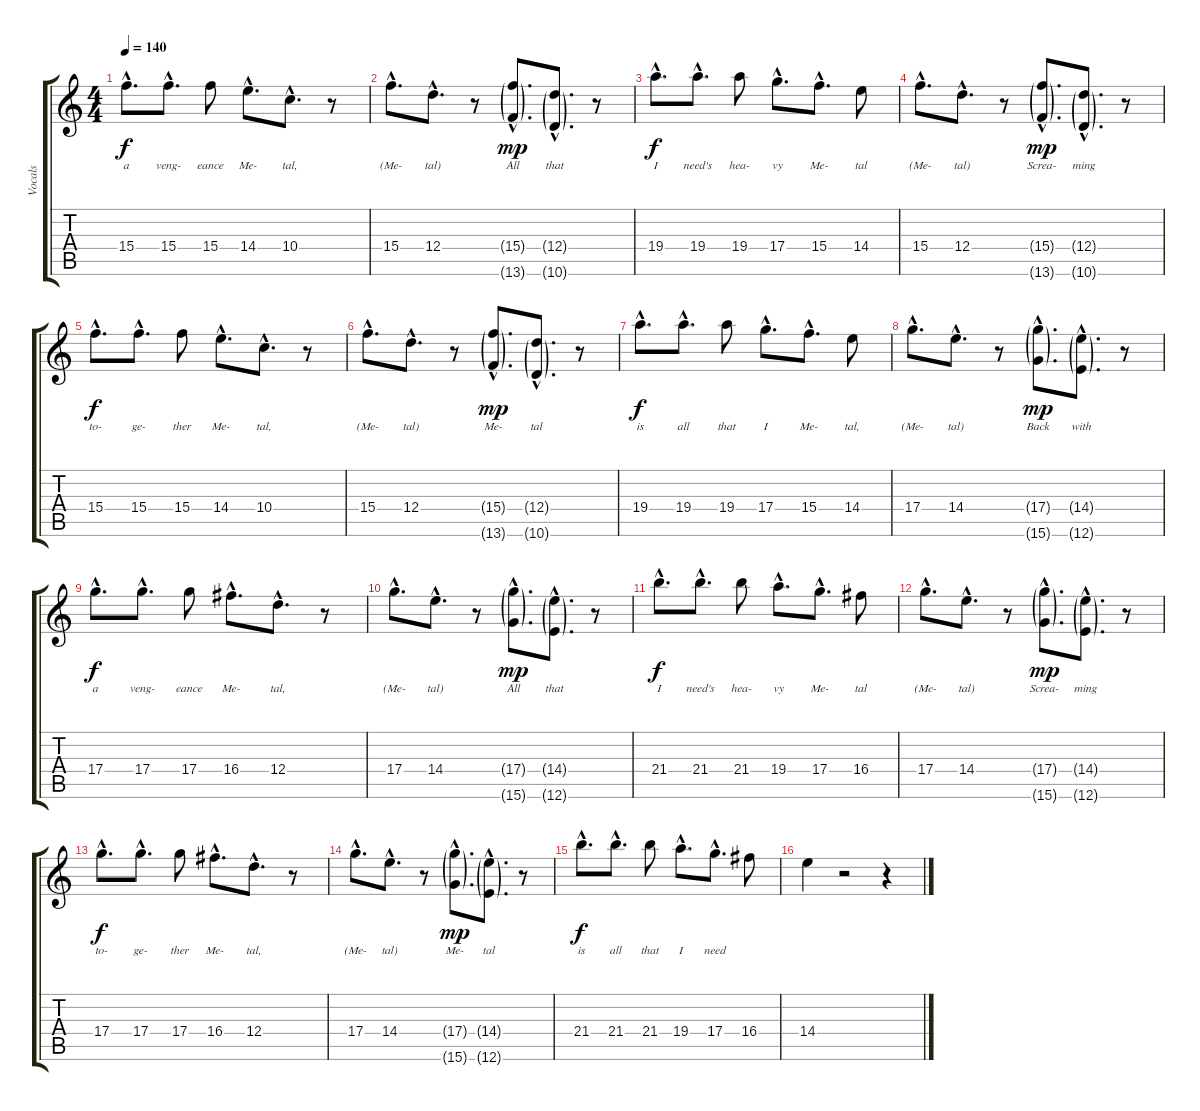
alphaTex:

\track ("Vocals" "Vocals") {instrument overdrivenguitar}
\staff {score tabs}
\tuning (E4 B3 G3 D3 A2 E2) {hide}
\ts (4 4)
\tempo 140
\clef g2
\ks c
15.4{hac}.8{d lyrics (0 "a") lyrics (1 "") lyrics (2 "") lyrics (3 "") lyrics (4 "") dy f} 15.4{hac}.8{d lyrics (0 "veng-") lyrics (1 "") lyrics (2 "") lyrics (3 "") lyrics (4 "")} 15.4.8{lyrics (0 "eance") lyrics (1 "") lyrics (2 "") lyrics (3 "") lyrics (4 "")} 14.4{hac}.8{d lyrics (0 "Me-") lyrics (1 "") lyrics (2 "") lyrics (3 "") lyrics (4 "")} 10.4{hac}.8{d lyrics (0 "tal,") lyrics (1 "") lyrics (2 "") lyrics (3 "") lyrics (4 "")} r.8 |
15.4{hac}.8{d lyrics (0 "(Me-") lyrics (1 "") lyrics (2 "") lyrics (3 "") lyrics (4 "")} 12.4{hac}.8{d lyrics (0 "tal)") lyrics (1 "") lyrics (2 "") lyrics (3 "") lyrics (4 "")} r.8 (15.4{g hac} 13.6{g hac}).8{d lyrics (0 "All") lyrics (1 "") lyrics (2 "") lyrics (3 "") lyrics (4 "") dy mp} (12.4{g hac} 10.6{g hac}).8{d lyrics (0 "that") lyrics (1 "") lyrics (2 "") lyrics (3 "") lyrics (4 "")} r.8 |
19.4{hac}.8{d lyrics (0 "I") lyrics (1 "") lyrics (2 "") lyrics (3 "") lyrics (4 "") dy f} 19.4{hac}.8{d lyrics (0 "need's") lyrics (1 "") lyrics (2 "") lyrics (3 "") lyrics (4 "")} 19.4.8{lyrics (0 "hea-") lyrics (1 "") lyrics (2 "") lyrics (3 "") lyrics (4 "")} 17.4{hac}.8{d lyrics (0 "vy") lyrics (1 "") lyrics (2 "") lyrics (3 "") lyrics (4 "")} 15.4{hac}.8{d lyrics (0 "Me-") lyrics (1 "") lyrics (2 "") lyrics (3 "") lyrics (4 "")} 14.4.8{lyrics (0 "tal") lyrics (1 "") lyrics (2 "") lyrics (3 "") lyrics (4 "")} |
15.4{hac}.8{d lyrics (0 "(Me-") lyrics (1 "") lyrics (2 "") lyrics (3 "") lyrics (4 "")} 12.4{hac}.8{d lyrics (0 "tal)") lyrics (1 "") lyrics (2 "") lyrics (3 "") lyrics (4 "")} r.8 (15.4{g hac} 13.6{g hac}).8{d lyrics (0 "Screa-") lyrics (1 "") lyrics (2 "") lyrics (3 "") lyrics (4 "") dy mp} (12.4{g hac} 10.6{g hac}).8{d lyrics (0 "ming") lyrics (1 "") lyrics (2 "") lyrics (3 "") lyrics (4 "")} r.8 |
15.4{hac}.8{d lyrics (0 "to-") lyrics (1 "") lyrics (2 "") lyrics (3 "") lyrics (4 "") dy f} 15.4{hac}.8{d lyrics (0 "ge-") lyrics (1 "") lyrics (2 "") lyrics (3 "") lyrics (4 "")} 15.4.8{lyrics (0 "ther") lyrics (1 "") lyrics (2 "") lyrics (3 "") lyrics (4 "")} 14.4{hac}.8{d lyrics (0 "Me-") lyrics (1 "") lyrics (2 "") lyrics (3 "") lyrics (4 "")} 10.4{hac}.8{d lyrics (0 "tal,") lyrics (1 "") lyrics (2 "") lyrics (3 "") lyrics (4 "")} r.8 |
15.4{hac}.8{d lyrics (0 "(Me-") lyrics (1 "") lyrics (2 "") lyrics (3 "") lyrics (4 "")} 12.4{hac}.8{d lyrics (0 "tal)") lyrics (1 "") lyrics (2 "") lyrics (3 "") lyrics (4 "")} r.8 (15.4{g hac} 13.6{g hac}).8{d lyrics (0 "Me-") lyrics (1 "") lyrics (2 "") lyrics (3 "") lyrics (4 "") dy mp} (12.4{g hac} 10.6{g hac}).8{d lyrics (0 "tal") lyrics (1 "") lyrics (2 "") lyrics (3 "") lyrics (4 "")} r.8 |
19.4{hac}.8{d lyrics (0 "is") lyrics (1 "") lyrics (2 "") lyrics (3 "") lyrics (4 "") dy f} 19.4{hac}.8{d lyrics (0 "all") lyrics (1 "") lyrics (2 "") lyrics (3 "") lyrics (4 "")} 19.4.8{lyrics (0 "that") lyrics (1 "") lyrics (2 "") lyrics (3 "") lyrics (4 "")} 17.4{hac}.8{d lyrics (0 "I") lyrics (1 "") lyrics (2 "") lyrics (3 "") lyrics (4 "")} 15.4{hac}.8{d lyrics (0 "Me-") lyrics (1 "") lyrics (2 "") lyrics (3 "") lyrics (4 "")} 14.4.8{lyrics (0 "tal,") lyrics (1 "") lyrics (2 "") lyrics (3 "") lyrics (4 "")} |
17.4{hac}.8{d lyrics (0 "(Me-") lyrics (1 "") lyrics (2 "") lyrics (3 "") lyrics (4 "")} 14.4{hac}.8{d lyrics (0 "tal)") lyrics (1 "") lyrics (2 "") lyrics (3 "") lyrics (4 "")} r.8 (17.4{g hac} 15.6{g hac}).8{d lyrics (0 "Back") lyrics (1 "") lyrics (2 "") lyrics (3 "") lyrics (4 "") dy mp} (14.4{g hac} 12.6{g hac}).8{d lyrics (0 "with") lyrics (1 "") lyrics (2 "") lyrics (3 "") lyrics (4 "")} r.8 |
17.4{hac}.8{d lyrics (0 "a") lyrics (1 "") lyrics (2 "") lyrics (3 "") lyrics (4 "") dy f} 17.4{hac}.8{d lyrics (0 "veng-") lyrics (1 "") lyrics (2 "") lyrics (3 "") lyrics (4 "")} 17.4.8{lyrics (0 "eance") lyrics (1 "") lyrics (2 "") lyrics (3 "") lyrics (4 "")} 16.4{hac}.8{d lyrics (0 "Me-") lyrics (1 "") lyrics (2 "") lyrics (3 "") lyrics (4 "")} 12.4{hac}.8{d lyrics (0 "tal,") lyrics (1 "") lyrics (2 "") lyrics (3 "") lyrics (4 "")} r.8 |
17.4{hac}.8{d lyrics (0 "(Me-") lyrics (1 "") lyrics (2 "") lyrics (3 "") lyrics (4 "")} 14.4{hac}.8{d lyrics (0 "tal)") lyrics (1 "") lyrics (2 "") lyrics (3 "") lyrics (4 "")} r.8 (17.4{g hac} 15.6{g hac}).8{d lyrics (0 "All") lyrics (1 "") lyrics (2 "") lyrics (3 "") lyrics (4 "") dy mp} (14.4{g hac} 12.6{g hac}).8{d lyrics (0 "that") lyrics (1 "") lyrics (2 "") lyrics (3 "") lyrics (4 "")} r.8 |
21.4{hac}.8{d lyrics (0 "I") lyrics (1 "") lyrics (2 "") lyrics (3 "") lyrics (4 "") dy f} 21.4{hac}.8{d lyrics (0 "need's") lyrics (1 "") lyrics (2 "") lyrics (3 "") lyrics (4 "")} 21.4.8{lyrics (0 "hea-") lyrics (1 "") lyrics (2 "") lyrics (3 "") lyrics (4 "")} 19.4{hac}.8{d lyrics (0 "vy") lyrics (1 "") lyrics (2 "") lyrics (3 "") lyrics (4 "")} 17.4{hac}.8{d lyrics (0 "Me-") lyrics (1 "") lyrics (2 "") lyrics (3 "") lyrics (4 "")} 16.4.8{lyrics (0 "tal") lyrics (1 "") lyrics (2 "") lyrics (3 "") lyrics (4 "")} |
17.4{hac}.8{d lyrics (0 "(Me-") lyrics (1 "") lyrics (2 "") lyrics (3 "") lyrics (4 "")} 14.4{hac}.8{d lyrics (0 "tal)") lyrics (1 "") lyrics (2 "") lyrics (3 "") lyrics (4 "")} r.8 (17.4{g hac} 15.6{g hac}).8{d lyrics (0 "Screa-") lyrics (1 "") lyrics (2 "") lyrics (3 "") lyrics (4 "") dy mp} (14.4{g hac} 12.6{g hac}).8{d lyrics (0 "ming") lyrics (1 "") lyrics (2 "") lyrics (3 "") lyrics (4 "")} r.8 |
17.4{hac}.8{d lyrics (0 "to-") lyrics (1 "") lyrics (2 "") lyrics (3 "") lyrics (4 "") dy f} 17.4{hac}.8{d lyrics (0 "ge-") lyrics (1 "") lyrics (2 "") lyrics (3 "") lyrics (4 "")} 17.4.8{lyrics (0 "ther") lyrics (1 "") lyrics (2 "") lyrics (3 "") lyrics (4 "")} 16.4{hac}.8{d lyrics (0 "Me-") lyrics (1 "") lyrics (2 "") lyrics (3 "") lyrics (4 "")} 12.4{hac}.8{d lyrics (0 "tal,") lyrics (1 "") lyrics (2 "") lyrics (3 "") lyrics (4 "")} r.8 |
17.4{hac}.8{d lyrics (0 "(Me-") lyrics (1 "") lyrics (2 "") lyrics (3 "") lyrics (4 "")} 14.4{hac}.8{d lyrics (0 "tal)") lyrics (1 "") lyrics (2 "") lyrics (3 "") lyrics (4 "")} r.8 (17.4{g hac} 15.6{g hac}).8{d lyrics (0 "Me-") lyrics (1 "") lyrics (2 "") lyrics (3 "") lyrics (4 "") dy mp} (14.4{g hac} 12.6{g hac}).8{d lyrics (0 "tal") lyrics (1 "") lyrics (2 "") lyrics (3 "") lyrics (4 "")} r.8 |
21.4{hac}.8{d lyrics (0 "is") lyrics (1 "") lyrics (2 "") lyrics (3 "") lyrics (4 "") dy f} 21.4{hac}.8{d lyrics (0 "all") lyrics (1 "") lyrics (2 "") lyrics (3 "") lyrics (4 "")} 21.4.8{lyrics (0 "that") lyrics (1 "") lyrics (2 "") lyrics (3 "") lyrics (4 "")} 19.4{hac}.8{d lyrics (0 "I") lyrics (1 "") lyrics (2 "") lyrics (3 "") lyrics (4 "")} 17.4{hac}.8{d lyrics (0 "need") lyrics (1 "") lyrics (2 "") lyrics (3 "") lyrics (4 "")} 16.4.8 |
14.4.4 r.2 r.4
